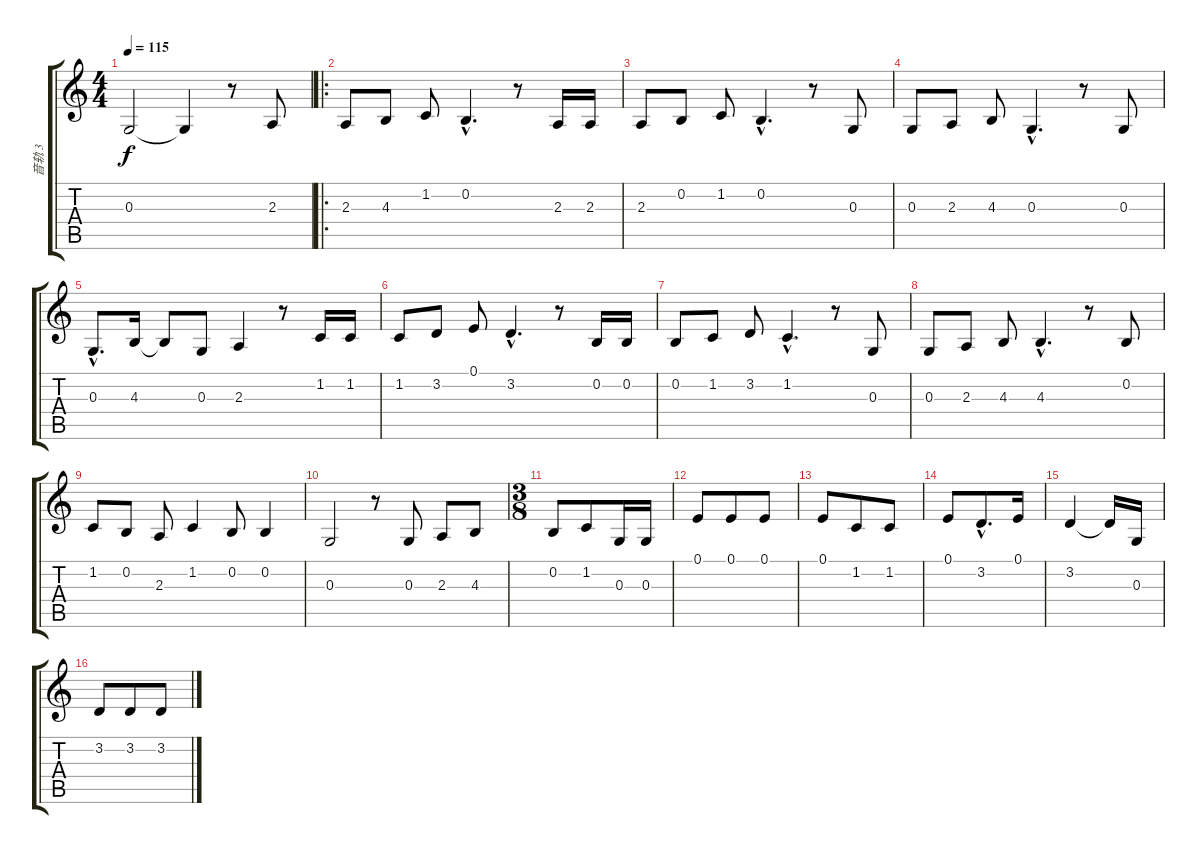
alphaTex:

\track ("音轨 3" "音轨 3") {instrument honkytonkpiano}
\staff {score tabs}
\tuning (E4 B3 G3 D3 A2 E2) {hide}
\ts (4 4)
\tempo 115
\clef g2
\ks c
0.3.2{dy f} 0.3{t}.4 r.8 2.3.8 |
\ro
2.3.8 4.3.8 1.2.8 0.2{hac}.4{d} r.8 2.3.16 2.3.16 |
2.3.8 0.2.8 1.2.8 0.2{hac}.4{d} r.8 0.3.8 |
0.3.8 2.3.8 4.3.8 0.3{hac}.4{d} r.8 0.3.8 |
0.3{hac}.8{d} 4.3.16 4.3{t}.8 0.3.8 2.3.4 r.8 1.2.16 1.2.16 |
1.2.8 3.2.8 0.1.8 3.2{hac}.4{d} r.8 0.2.16 0.2.16 |
0.2.8 1.2.8 3.2.8 1.2{hac}.4{d} r.8 0.3.8 |
0.3.8 2.3.8 4.3.8 4.3{hac}.4{d} r.8 0.2.8 |
1.2.8 0.2.8 2.3.8 1.2.4 0.2.8 0.2.4 |
0.3.2 r.8 0.3.8 2.3.8 4.3.8 |
\ts (3 8)
0.2.8 1.2.8 0.3.16 0.3.16 |
0.1.8 0.1.8 0.1.8 |
0.1.8 1.2.8 1.2.8 |
0.1.8 3.2{hac}.8{d} 0.1.16 |
3.2.4 3.2{t}.16 0.3.16 |
3.2.8 3.2.8 3.2.8
